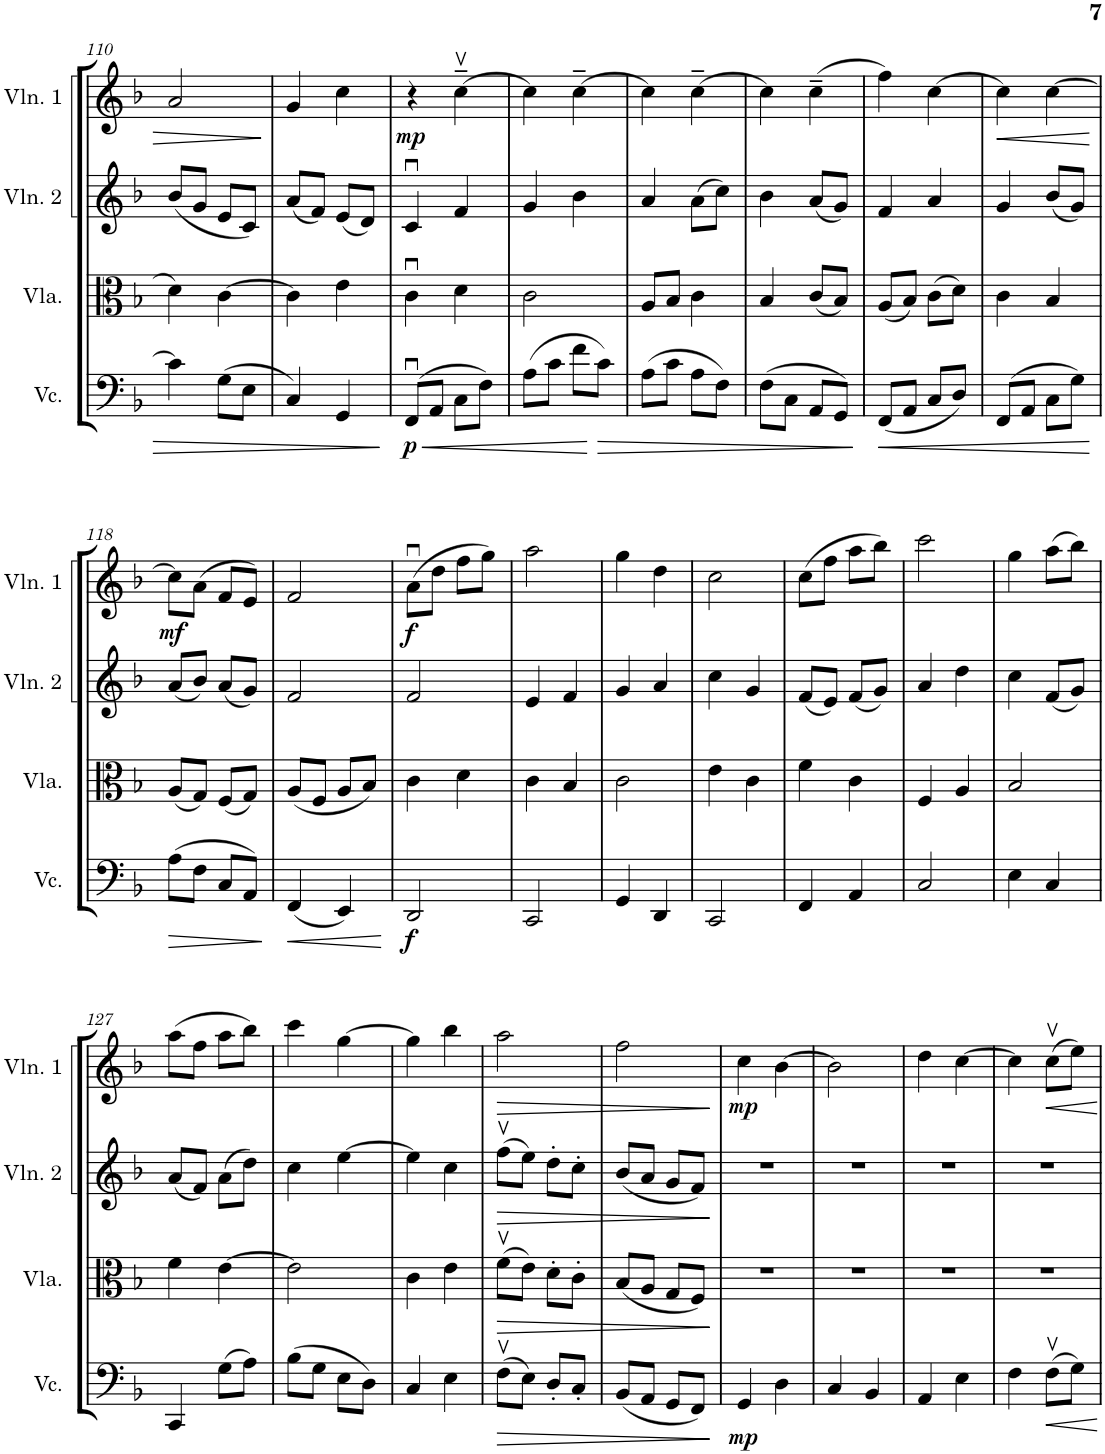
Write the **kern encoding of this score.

**kern	**dynam	**kern	**dynam	**kern	**dynam	**kern	**dynam
*part4	*part4	*part3	*part3	*part2	*part2	*part1	*part1
*staff4	*staff4	*staff3	*staff3	*staff2	*staff2	*staff1	*staff1
*I"Violoncello	*	*I"Viola	*	*I"Violin 2	*	*I"Violin 1	*
*I'Vc.	*	*I'Vla.	*	*I'Vln. 2	*	*I'Vln. 1	*
!!LO:PB:g=z
*clefF4	*	*clefC3	*	*clefG2	*	*clefG2	*
*k[b-]	*	*k[b-]	*	*k[b-]	*	*k[b-]	*
*M2/4	*	*M2/4	*	*M2/4	*	*M2/4	*
=110	=110	=110	=110	=110	=110	=110	=110
4c\]	.	4d\	.	(8b-/L	.	2a/	.
.	.	.	.	8g/J	.	.	.
(8G\L	.	[4c\	.	8e/L	.	.	.
8E\J	.	.	.	8c/J)	.	.	.
=111	=111	=111	=111	=111	=111	=111	=111
4C/)	.	4c\]	.	(8a/L	.	4g/	.
.	.	.	.	8f/J)	.	.	.
4GG/	.	4e\	.	(8e/L	.	4cc\	.
.	.	.	.	8d/J)	.	.	.
=112	=112	=112	=112	=112	=112	=112	=112
!	!LO:HP:b	!	!	!	!	!	!
!	!LO:DY:n=1:b	!	!	!	!	!	!LO:DY:b
(8FFu/L	< p	4cu\	.	4cu/	.	4r	mp
8AA/J	.	.	.	.	.	.	.
8C\L	.	4d\	.	4f/	.	[4ccv~\	.
8F\J)	.	.	.	.	.	.	.
=113	=113	=113	=113	=113	=113	=113	=113
(8A\L	.	2c\	.	4g/	.	4cc\]	.
8c\J	.	.	.	.	.	.	.
8f\L	.	.	.	4b-\	.	[4cc~\	.
!	!LO:HP:n=1:b	!	!	!	!	!	!
8c\J)	[ >	.	.	.	.	.	.
=114	=114	=114	=114	=114	=114	=114	=114
(8A\L	.	8A/L	.	4a/	.	4cc\]	.
8c\J	.	8B-/J	.	.	.	.	.
8A\L	.	4c\	.	(8a\L	.	[4cc~\	.
8F\J)	.	.	.	8cc\J)	.	.	.
=115	=115	=115	=115	=115	=115	=115	=115
(8F\L	.	4B-/	.	4b-\	.	4cc\]	.
8C\J	.	.	.	.	.	.	.
8AA/L	.	(8c/L	.	(8a/L	.	(4cc~\	.
8GG/J)	.	8B-/J)	.	8g/J)	.	.	.
.	]	.	.	.	.	.	.
=116	=116	=116	=116	=116	=116	=116	=116
!	!LO:HP:b	!	!	!	!	!	!
(8FF/L	<	(8A/L	.	4f/	.	4ff\)	.
8AA/J	.	8B-/J)	.	.	.	.	.
8C/L	.	(8c\L	.	4a/	.	[4cc\	.
8D/J)	.	8d\J)	.	.	.	.	.
=117	=117	=117	=117	=117	=117	=117	=117
!	!	!	!	!	!	!	!LO:HP:b
(8FF/L	.	4c\	.	4g/	.	4cc\]	<
8AA/J	.	.	.	.	.	.	.
8C\L	.	4B-/	.	(8b-/L	.	[4cc\	.
8G\J)	.	.	.	8g/J)	.	.	.
.	[	.	.	.	.	.	[
!!LO:LB:g=z
=118	=118	=118	=118	=118	=118	=118	=118
!	!LO:HP:b	!	!	!	!	!	!LO:DY:b
(8A\L	>	(8A/L	.	(8a/L	.	8cc\L]	mf
8F\J	.	8G/J)	.	8b-/J)	.	(8a\J	.
8C/L	.	(8F/L	.	(8a/L	.	8f/L	.
8AA/J)	.	8G/J)	.	8g/J)	.	8e/J)	.
.	]	.	.	.	.	.	.
=119	=119	=119	=119	=119	=119	=119	=119
!	!LO:HP:b	!	!	!	!	!	!
(4FF/	<	(8A/L	.	2f/	.	2f/	.
.	.	8F/J	.	.	.	.	.
4EE/)	.	8A/L	.	.	.	.	.
.	.	8B-/J)	.	.	.	.	.
.	[	.	.	.	.	.	.
=120	=120	=120	=120	=120	=120	=120	=120
!	!LO:DY:b	!	!	!	!	!	!LO:DY:b
2DD/	f	4c\	.	2f/	.	(8au\L	f
.	.	.	.	.	.	8dd\J	.
.	.	4d\	.	.	.	8ff\L	.
.	.	.	.	.	.	8gg\J)	.
=121	=121	=121	=121	=121	=121	=121	=121
2CC/	.	4c\	.	4e/	.	2aa\	.
.	.	4B-/	.	4f/	.	.	.
=122	=122	=122	=122	=122	=122	=122	=122
4GG/	.	2c\	.	4g/	.	4gg\	.
4DD/	.	.	.	4a/	.	4dd\	.
=123	=123	=123	=123	=123	=123	=123	=123
2CC/	.	4e\	.	4cc\	.	2cc\	.
.	.	4c\	.	4g/	.	.	.
=124	=124	=124	=124	=124	=124	=124	=124
4FF/	.	4f\	.	(8f/L	.	(8cc\L	.
.	.	.	.	8e/J)	.	8ff\J	.
4AA/	.	4c\	.	(8f/L	.	8aa\L	.
.	.	.	.	8g/J)	.	8bb-\J)	.
=125	=125	=125	=125	=125	=125	=125	=125
2C/	.	4F/	.	4a/	.	2ccc\	.
.	.	4A/	.	4dd\	.	.	.
=126	=126	=126	=126	=126	=126	=126	=126
4E\	.	2B-/	.	4cc\	.	4gg\	.
4C/	.	.	.	(8f/L	.	(8aa\L	.
.	.	.	.	8g/J)	.	8bb-\J)	.
!!LO:LB:g=z
=127	=127	=127	=127	=127	=127	=127	=127
4CC/	.	4f\	.	(8a/L	.	(8aa\L	.
.	.	.	.	8f/J)	.	8ff\J	.
(8G\L	.	[4e\	.	(8a\L	.	8aa\L	.
8A\J)	.	.	.	8dd\J)	.	8bb-\J)	.
=128	=128	=128	=128	=128	=128	=128	=128
(8B-\L	.	2e\]	.	4cc\	.	4ccc\	.
8G\J	.	.	.	.	.	.	.
8E\L	.	.	.	[4ee\	.	[4gg\	.
8D\J)	.	.	.	.	.	.	.
=129	=129	=129	=129	=129	=129	=129	=129
4C/	.	4c\	.	4ee\]	.	4gg\]	.
4E\	.	4e\	.	4cc\	.	4bb-\	.
=130	=130	=130	=130	=130	=130	=130	=130
!	!LO:HP:b	!	!LO:HP:b	!	!LO:HP:b	!	!LO:HP:b
(8Fv\L	>	(8fv\L	>	(8ffv\L	>	2aa\	>
8E\J)	.	8e\J)	.	8ee\J)	.	.	.
8D'/L	.	8d'\L	.	8dd'\L	.	.	.
8C'/J	.	8c'\J	.	8cc'\J	.	.	.
=131	=131	=131	=131	=131	=131	=131	=131
(8BB-/L	.	(8B-/L	.	(8b-/L	.	2ff\	.
8AA/J	.	8A/J	.	8a/J	.	.	.
8GG/L	.	8G/L	.	8g/L	.	.	.
8FF/J)	.	8F/J)	.	8f/J)	.	.	.
.	]	.	]	.	]	.	]
=132	=132	=132	=132	=132	=132	=132	=132
!	!LO:DY:b	!	!	!	!	!	!LO:DY:b
4GG/	mp	2r	.	2r	.	4cc\	mp
4D\	.	.	.	.	.	[4b-\	.
=133	=133	=133	=133	=133	=133	=133	=133
4C/	.	2r	.	2r	.	2b-\]	.
4BB-/	.	.	.	.	.	.	.
=134	=134	=134	=134	=134	=134	=134	=134
4AA/	.	2r	.	2r	.	4dd\	.
4E\	.	.	.	.	.	[4cc\	.
=135	=135	=135	=135	=135	=135	=135	=135
4F\	.	2r	.	2r	.	4cc\]	.
(8Fv\L	.	.	.	.	.	(8ccv\L	.
8G\J)	.	.	.	.	.	8ee\J)	.
=	=	=	=	=	=	=	=
*-	*-	*-	*-	*-	*-	*-	*-
